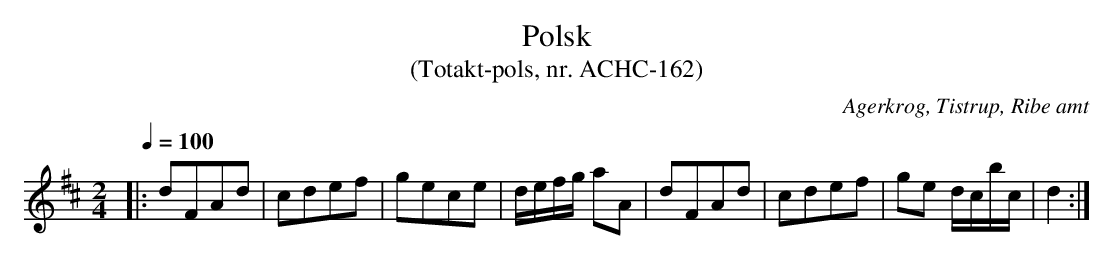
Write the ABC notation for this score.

X:1
T:Polsk
T:(Totakt-pols, nr. ACHC-162)
O:Agerkrog, Tistrup, Ribe amt
M:2/4
L:1/8
Q:1/4=100
K:D
|: dFAd | cdef | gece | d/e/f/g/ aA | dFAd | cdef | ge d/c/b/c/ | d2 :|
